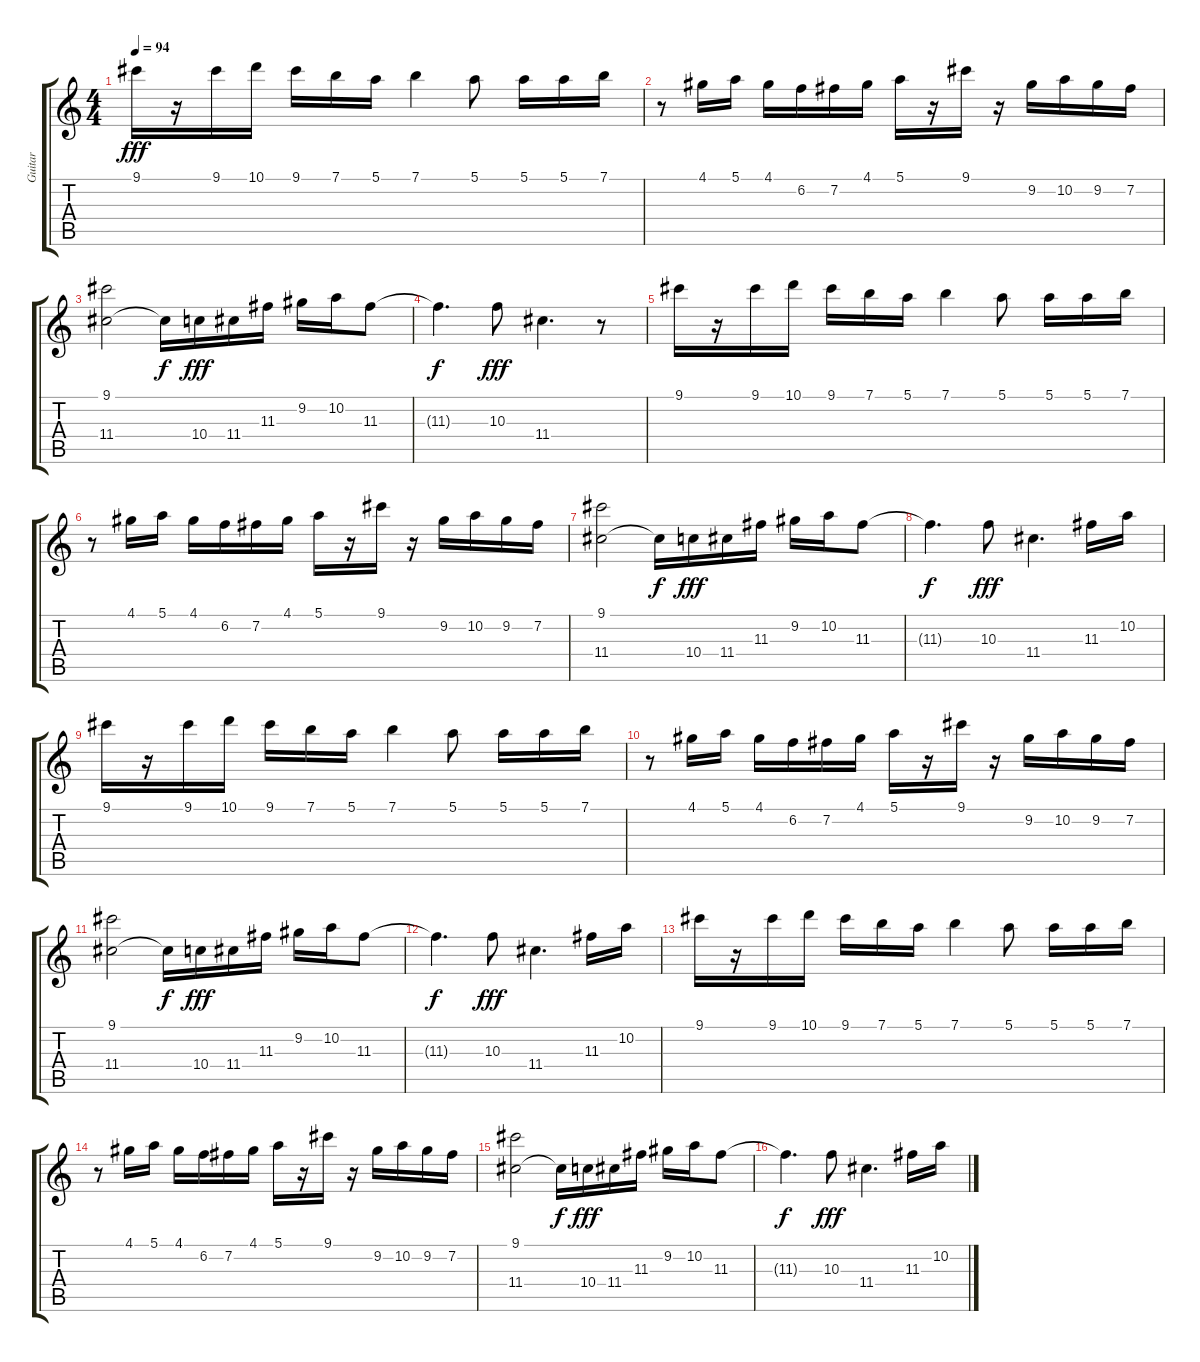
\track ("Guitar" "Guitar") {instrument electricguitarmuted}
\staff {score tabs}
\tuning (E4 B3 G3 D3 A2 E2) {hide}
\ts (4 4)
\tempo 94
\clef g2
\ks c
9.1.16{dy fff} r.16 9.1.16 10.1.16 9.1.16 7.1.16 5.1.16 7.1.4 5.1.8 5.1.16 5.1.16 7.1.16 |
r.8 4.1.16 5.1.16 4.1.16 6.2.16 7.2.16 4.1.16 5.1.16 r.16 9.1.16 r.16 9.2.16 10.2.16 9.2.16 7.2.16 |
(9.1 11.4).2 11.4{t}.16{dy f} 10.4.16{dy fff} 11.4.16 11.3.16 9.2.16 10.2.16 11.3.8 |
11.3{t}.4{d dy f} 10.3.8{dy fff} 11.4.4{d} r.8 |
9.1.16 r.16 9.1.16 10.1.16 9.1.16 7.1.16 5.1.16 7.1.4 5.1.8 5.1.16 5.1.16 7.1.16 |
r.8 4.1.16 5.1.16 4.1.16 6.2.16 7.2.16 4.1.16 5.1.16 r.16 9.1.16 r.16 9.2.16 10.2.16 9.2.16 7.2.16 |
(9.1 11.4).2 11.4{t}.16{dy f} 10.4.16{dy fff} 11.4.16 11.3.16 9.2.16 10.2.16 11.3.8 |
11.3{t}.4{d dy f} 10.3.8{dy fff} 11.4.4{d} 11.3.16 10.2.16 |
9.1.16 r.16 9.1.16 10.1.16 9.1.16 7.1.16 5.1.16 7.1.4 5.1.8 5.1.16 5.1.16 7.1.16 |
r.8 4.1.16 5.1.16 4.1.16 6.2.16 7.2.16 4.1.16 5.1.16 r.16 9.1.16 r.16 9.2.16 10.2.16 9.2.16 7.2.16 |
(9.1 11.4).2 11.4{t}.16{dy f} 10.4.16{dy fff} 11.4.16 11.3.16 9.2.16 10.2.16 11.3.8 |
11.3{t}.4{d dy f} 10.3.8{dy fff} 11.4.4{d} 11.3.16 10.2.16 |
9.1.16 r.16 9.1.16 10.1.16 9.1.16 7.1.16 5.1.16 7.1.4 5.1.8 5.1.16 5.1.16 7.1.16 |
r.8 4.1.16 5.1.16 4.1.16 6.2.16 7.2.16 4.1.16 5.1.16 r.16 9.1.16 r.16 9.2.16 10.2.16 9.2.16 7.2.16 |
(9.1 11.4).2 11.4{t}.16{dy f} 10.4.16{dy fff} 11.4.16 11.3.16 9.2.16 10.2.16 11.3.8 |
11.3{t}.4{d dy f} 10.3.8{dy fff} 11.4.4{d} 11.3.16 10.2.16
